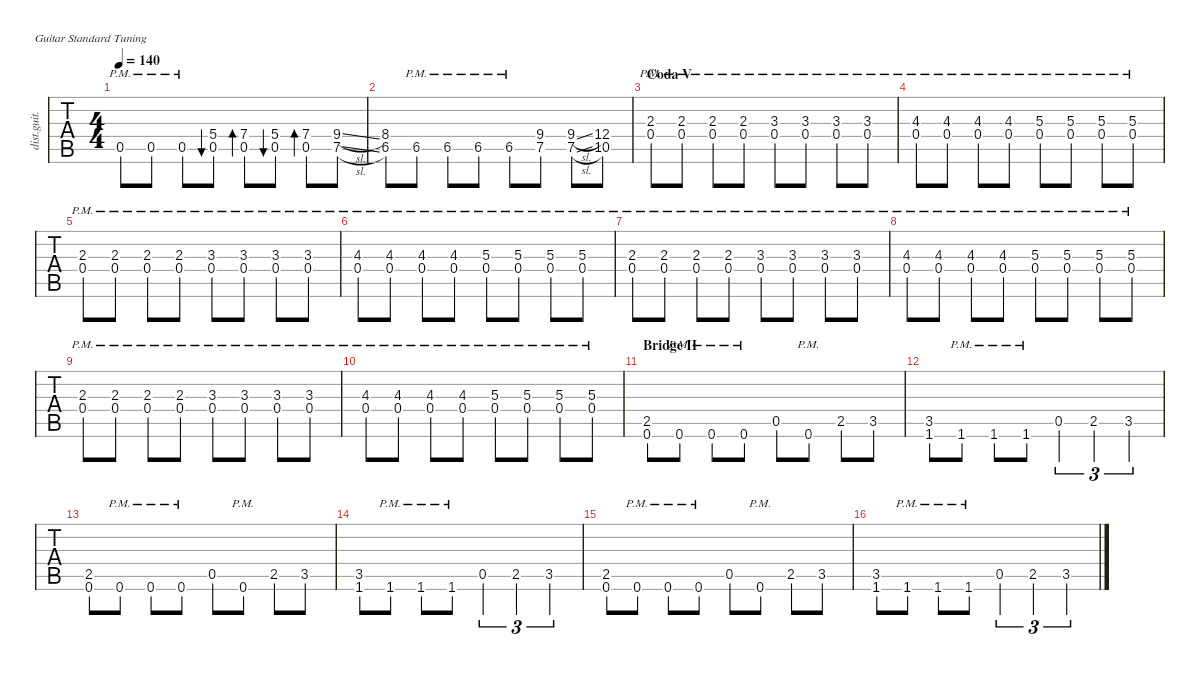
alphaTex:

\defaultSystemsLayout 4
\hideDynamics
\bracketExtendMode nobrackets
\otherSystemsTrackNameOrientation horizontal
\track ("Rhythm Guitar 2" "dist.guit.") {multiBarRest instrument distortionguitar}
\staff {tabs}
\tuning (E4 B3 G3 D3 A2 E2)
\ts (4 4)
\tempo 140
\clef g2
\ks c
0.5{pm}.8{dy mf} 0.5{pm}.8 0.5{pm}.8 (5.4 0.5).8{bu 30} (7.4 0.5).8{bd 30} (5.4 0.5).8{bu 30} (7.4 0.5).8{bd 30} (7.5{sl} 9.4{sl}).8 |
(6.5{acc #} 8.4{acc #}).8 6.5{pm acc #}.8 6.5{pm acc #}.8 6.5{pm acc #}.8 6.5{pm acc #}.8 (7.5 9.4).8 (7.5{sl} 9.4{sl}).8 (10.5 12.4).8 |
\section ("" "Coda V")
(0.4{pm} 2.3{pm}).8 (0.4{pm} 2.3{pm}).8 (0.4{pm} 2.3{pm}).8 (0.4{pm} 2.3{pm}).8 (0.4{pm} 3.3{pm acc #}).8 (0.4{pm} 3.3{pm acc #}).8 (0.4{pm} 3.3{pm acc #}).8 (0.4{pm} 3.3{pm acc #}).8 |
(0.4{pm} 4.3{pm}).8 (0.4{pm} 4.3{pm}).8 (0.4{pm} 4.3{pm}).8 (0.4{pm} 4.3{pm}).8 (0.4{pm} 5.3{pm}).8 (0.4{pm} 5.3{pm}).8 (0.4{pm} 5.3{pm}).8 (0.4{pm} 5.3{pm}).8 |
(0.4{pm} 2.3{pm}).8 (0.4{pm} 2.3{pm}).8 (0.4{pm} 2.3{pm}).8 (0.4{pm} 2.3{pm}).8 (0.4{pm} 3.3{pm acc #}).8 (0.4{pm} 3.3{pm acc #}).8 (0.4{pm} 3.3{pm acc #}).8 (0.4{pm} 3.3{pm acc #}).8 |
(0.4{pm} 4.3{pm}).8 (0.4{pm} 4.3{pm}).8 (0.4{pm} 4.3{pm}).8 (0.4{pm} 4.3{pm}).8 (0.4{pm} 5.3{pm}).8 (0.4{pm} 5.3{pm}).8 (0.4{pm} 5.3{pm}).8 (0.4{pm} 5.3{pm}).8 |
(0.4{pm} 2.3{pm}).8 (0.4{pm} 2.3{pm}).8 (0.4{pm} 2.3{pm}).8 (0.4{pm} 2.3{pm}).8 (0.4{pm} 3.3{pm acc #}).8 (0.4{pm} 3.3{pm acc #}).8 (0.4{pm} 3.3{pm acc #}).8 (0.4{pm} 3.3{pm acc #}).8 |
(0.4{pm} 4.3{pm}).8 (0.4{pm} 4.3{pm}).8 (0.4{pm} 4.3{pm}).8 (0.4{pm} 4.3{pm}).8 (0.4{pm} 5.3{pm}).8 (0.4{pm} 5.3{pm}).8 (0.4{pm} 5.3{pm}).8 (0.4{pm} 5.3{pm}).8 |
(0.4{pm} 2.3{pm}).8 (0.4{pm} 2.3{pm}).8 (0.4{pm} 2.3{pm}).8 (0.4{pm} 2.3{pm}).8 (0.4{pm} 3.3{pm acc #}).8 (0.4{pm} 3.3{pm acc #}).8 (0.4{pm} 3.3{pm acc #}).8 (0.4{pm} 3.3{pm acc #}).8 |
(0.4{pm} 4.3{pm}).8 (0.4{pm} 4.3{pm}).8 (0.4{pm} 4.3{pm}).8 (0.4{pm} 4.3{pm}).8 (0.4{pm} 5.3{pm}).8 (0.4{pm} 5.3{pm}).8 (0.4{pm} 5.3{pm}).8 (0.4{pm} 5.3{pm}).8 |
\section ("" "Bridge II")
(2.5{ac} 0.6{ac}).8 0.6{pm}.8 0.6{pm}.8 0.6{pm}.8 0.5.8 0.6{pm}.8 2.5.8 3.5.8 |
(3.5{ac} 1.6{ac}).8 1.6{pm}.8 1.6{pm}.8 1.6{pm}.8 0.5.4{tu (3 2)} 2.5.4{tu (3 2)} 3.5.4{tu (3 2)} |
(2.5{ac} 0.6{ac}).8 0.6{pm}.8 0.6{pm}.8 0.6{pm}.8 0.5.8 0.6{pm}.8 2.5.8 3.5.8 |
(3.5{ac} 1.6{ac}).8 1.6{pm}.8 1.6{pm}.8 1.6{pm}.8 0.5.4{tu (3 2)} 2.5.4{tu (3 2)} 3.5.4{tu (3 2)} |
(2.5{ac} 0.6{ac}).8 0.6{pm}.8 0.6{pm}.8 0.6{pm}.8 0.5.8 0.6{pm}.8 2.5.8 3.5.8 |
(3.5{ac} 1.6{ac}).8 1.6{pm}.8 1.6{pm}.8 1.6{pm}.8 0.5.4{tu (3 2)} 2.5.4{tu (3 2)} 3.5.4{tu (3 2)}
